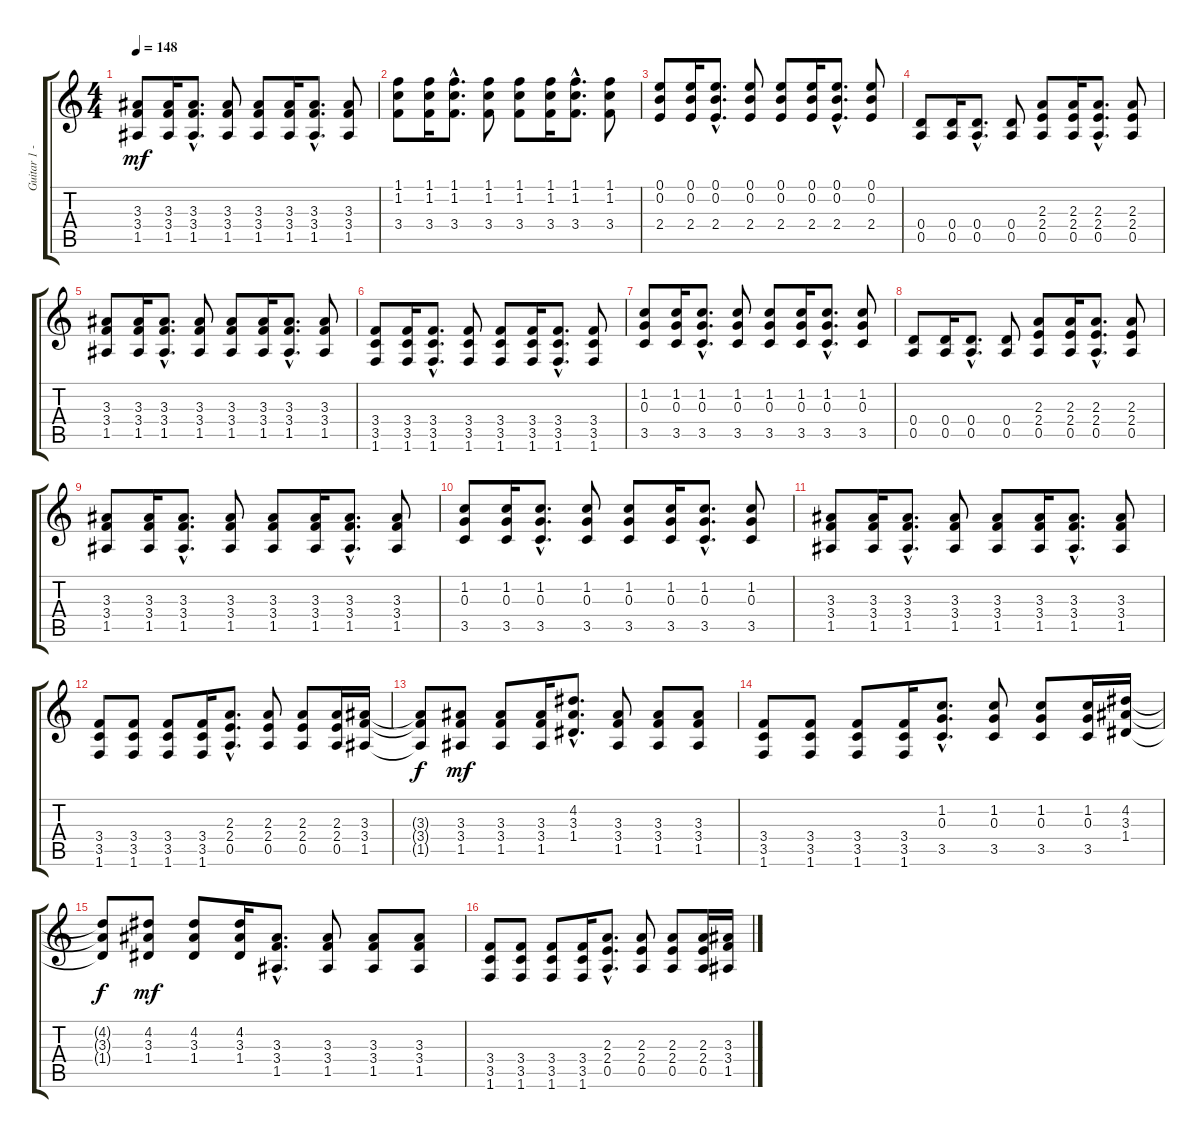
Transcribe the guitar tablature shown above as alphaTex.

\track ("Guitar 1 - Mike" "Guitar 1 -") {instrument distortionguitar}
\staff {score tabs}
\tuning (E4 B3 G3 D3 A2 E2) {hide}
\ts (4 4)
\tempo 148
\clef g2
\ks c
(3.3 3.4 1.5).8{dy mf} (3.3 3.4 1.5).16 (3.3{hac} 3.4{hac} 1.5{hac}).8{d} (3.3 3.4 1.5).8 (3.3 3.4 1.5).8 (3.3 3.4 1.5).16 (3.3{hac} 3.4{hac} 1.5{hac}).8{d} (3.3 3.4 1.5).8 |
(1.1 1.2 3.4).8 (1.1 1.2 3.4).16 (1.1{hac} 1.2{hac} 3.4{hac}).8{d} (1.1 1.2 3.4).8 (1.1 1.2 3.4).8 (1.1 1.2 3.4).16 (1.1{hac} 1.2{hac} 3.4{hac}).8{d} (1.1 1.2 3.4).8 |
(0.1 0.2 2.4).8 (0.1 0.2 2.4).16 (0.1{hac} 0.2{hac} 2.4{hac}).8{d} (0.1 0.2 2.4).8 (0.1 0.2 2.4).8 (0.1 0.2 2.4).16 (0.1{hac} 0.2{hac} 2.4{hac}).8{d} (0.1 0.2 2.4).8 |
(0.4 0.5).8 (0.4 0.5).16 (0.4{hac} 0.5{hac}).8{d} (0.4 0.5).8 (2.3 2.4 0.5).8 (2.3 2.4 0.5).16 (2.3{hac} 2.4{hac} 0.5{hac}).8{d} (2.3 2.4 0.5).8 |
(3.3 3.4 1.5).8 (3.3 3.4 1.5).16 (3.3{hac} 3.4{hac} 1.5{hac}).8{d} (3.3 3.4 1.5).8 (3.3 3.4 1.5).8 (3.3 3.4 1.5).16 (3.3{hac} 3.4{hac} 1.5{hac}).8{d} (3.3 3.4 1.5).8 |
(3.4 3.5 1.6).8 (3.4 3.5 1.6).16 (3.4{hac} 3.5{hac} 1.6{hac}).8{d} (3.4 3.5 1.6).8 (3.4 3.5 1.6).8 (3.4 3.5 1.6).16 (3.4{hac} 3.5{hac} 1.6{hac}).8{d} (3.4 3.5 1.6).8 |
(1.2 0.3 3.5).8 (1.2 0.3 3.5).16 (1.2{hac} 0.3{hac} 3.5{hac}).8{d} (1.2 0.3 3.5).8 (1.2 0.3 3.5).8 (1.2 0.3 3.5).16 (1.2{hac} 0.3{hac} 3.5{hac}).8{d} (1.2 0.3 3.5).8 |
(0.4 0.5).8 (0.4 0.5).16 (0.4{hac} 0.5{hac}).8{d} (0.4 0.5).8 (2.3 2.4 0.5).8 (2.3 2.4 0.5).16 (2.3{hac} 2.4{hac} 0.5{hac}).8{d} (2.3 2.4 0.5).8 |
(3.3 3.4 1.5).8 (3.3 3.4 1.5).16 (3.3{hac} 3.4{hac} 1.5{hac}).8{d} (3.3 3.4 1.5).8 (3.3 3.4 1.5).8 (3.3 3.4 1.5).16 (3.3{hac} 3.4{hac} 1.5{hac}).8{d} (3.3 3.4 1.5).8 |
(1.2 0.3 3.5).8 (1.2 0.3 3.5).16 (1.2{hac} 0.3{hac} 3.5{hac}).8{d} (1.2 0.3 3.5).8 (1.2 0.3 3.5).8 (1.2 0.3 3.5).16 (1.2{hac} 0.3{hac} 3.5{hac}).8{d} (1.2 0.3 3.5).8 |
(3.3 3.4 1.5).8 (3.3 3.4 1.5).16 (3.3{hac} 3.4{hac} 1.5{hac}).8{d} (3.3 3.4 1.5).8 (3.3 3.4 1.5).8 (3.3 3.4 1.5).16 (3.3{hac} 3.4{hac} 1.5{hac}).8{d} (3.3 3.4 1.5).8 |
(3.4 3.5 1.6).8 (3.4 3.5 1.6).8 (3.4 3.5 1.6).8 (3.4 3.5 1.6).16 (2.3{hac} 2.4{hac} 0.5{hac}).8{d} (2.3 2.4 0.5).8 (2.3 2.4 0.5).8 (2.3 2.4 0.5).16 (3.3 3.4 1.5).16 |
(3.3{t} 3.4{t} 1.5{t}).8{dy f} (3.3 3.4 1.5).8{dy mf} (3.3 3.4 1.5).8 (3.3 3.4 1.5).16 (4.2{hac} 3.3{hac} 1.4{hac}).8{d} (3.3 3.4 1.5).8 (3.3 3.4 1.5).8 (3.3 3.4 1.5).8 |
(3.4 3.5 1.6).8 (3.4 3.5 1.6).8 (3.4 3.5 1.6).8 (3.4 3.5 1.6).16 (1.2{hac} 0.3{hac} 3.5{hac}).8{d} (1.2 0.3 3.5).8 (1.2 0.3 3.5).8 (1.2 0.3 3.5).16 (4.2 3.3 1.4).16 |
(4.2{t} 3.3{t} 1.4{t}).8{dy f} (4.2 3.3 1.4).8{dy mf} (4.2 3.3 1.4).8 (4.2 3.3 1.4).16 (3.3{hac} 3.4{hac} 1.5{hac}).8{d} (3.3 3.4 1.5).8 (3.3 3.4 1.5).8 (3.3 3.4 1.5).8 |
(3.4 3.5 1.6).8 (3.4 3.5 1.6).8 (3.4 3.5 1.6).8 (3.4 3.5 1.6).16 (2.3{hac} 2.4{hac} 0.5{hac}).8{d} (2.3 2.4 0.5).8 (2.3 2.4 0.5).8 (2.3 2.4 0.5).16 (3.3 3.4 1.5).16
